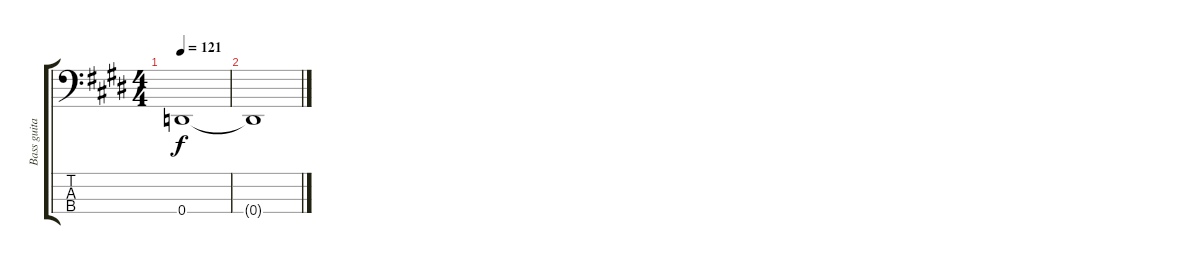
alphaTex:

\track ("Bass guitar" "Bass guita") {instrument electricbassfinger}
\staff {score tabs}
\tuning (G2 D2 A1 D1) {hide}
\ts (4 4)
\tempo 121
\clef f4
\ks c#minor
0.4{t}.1{dy f} |
0.4{t}.1
